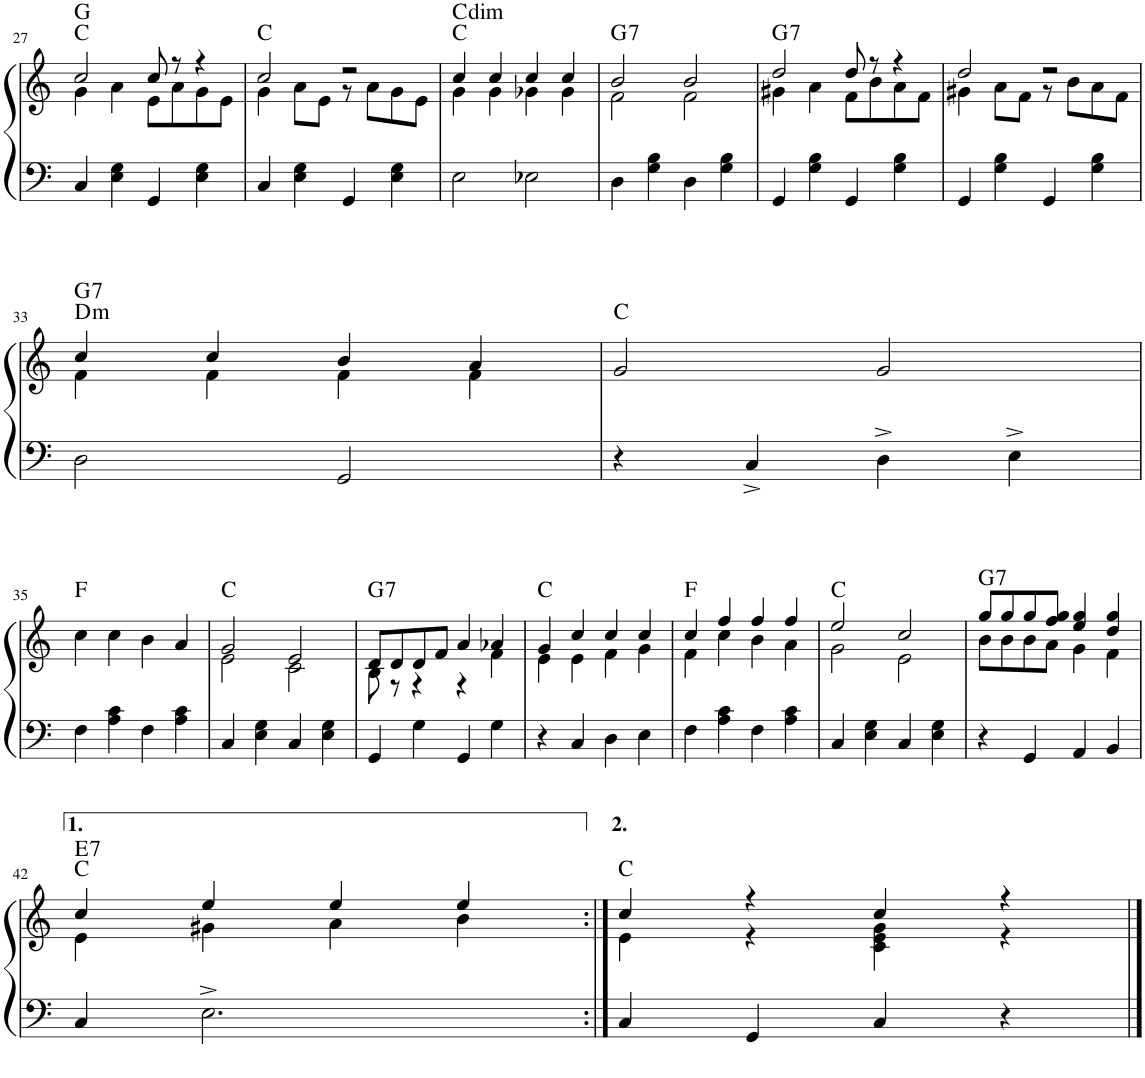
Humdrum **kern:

**kern	**kern	**harte
*part1	*part1	*part1
*staff2	*staff1	*
*I"Accordion	*	*
*I'Acc	*	*
!!LO:PB:g=z
*clefF4	*clefG2	*
*k[]	*k[]	*
*M4/4	*M4/4	*
=27	=27	=27
*	*^	*
4C/	2cc/	4g\	C:maj G:maj
4E\ 4G\	.	4a\	.
4GG/	8cc/	8e\L	.
.	8r	8a\	.
4E\ 4G\	4r	8g\	.
.	.	8e\J	.
=28	=28	=28	=28
4C/	2cc/	4g\	C:maj
4E\ 4G\	.	8a\L	.
.	.	8e\J	.
4GG/	2r	8r	.
.	.	8a\L	.
4E\ 4G\	.	8g\	.
.	.	8e\J	.
=29	=29	=29	=29
!	!	!	!LO:H:n=2:kt=dim
2E\	4cc/	4g\	C:maj C:dim
.	4cc/	4g\	.
2E-X\	4cc/	4g-X\	.
.	4cc/	4g-\	.
=30	=30	=30	=30
!	!	!	!LO:H:kt=7
4D\	2b/	2f\	G:7
4G\ 4B\	.	.	.
4D\	2b/	2f\	.
4G\ 4B\	.	.	.
=31	=31	=31	=31
!	!	!	!LO:H:kt=7
4GG/	2dd/	4g#X\	G:7
4G\ 4B\	.	4a\	.
4GG/	8dd/	8f\L	.
.	8r	8b\	.
4G\ 4B\	4r	8a\	.
.	.	8f\J	.
=32	=32	=32	=32
4GG/	2dd/	4g#X\	.
4G\ 4B\	.	8a\L	.
.	.	8f\J	.
4GG/	2r	8r	.
.	.	8b\L	.
4G\ 4B\	.	8a\	.
.	.	8f\J	.
!!LO:LB:g=z	!!
=33	=33	=33	=33
!	!	!	!LO:H:n=1:kt=m
!	!	!	!LO:H:n=2:kt=7
2D\	4cc/	4f\	D:min G:7
.	4cc/	4f\	.
2GG/	4b/	4f\	.
.	4a/	4f\	.
*	*v	*v	*
=34	=34	=34
4r	2g/	C:maj
4C^/	.	.
4D^\	2g/	.
4E^\	.	.
!!LO:LB:g=z
=35	=35	=35
4F\	4cc\	F:maj
4A\ 4c\	4cc\	.
4F\	4b\	.
4A\ 4c\	4a/	.
=36	=36	=36
*	*^	*
4C/	2g/	2e\	C:maj
4E\ 4G\	.	.	.
4C/	2e/	2c\	.
4E\ 4G\	.	.	.
=37	=37	=37	=37
!	!	!	!LO:H:kt=7
4GG/	8d/L	8B\	G:7
.	8d/	8r	.
4G\	8d/	4r	.
.	8f/J	.	.
4GG/	4a/	4r	.
4G\	4a-X/	4f\	.
=38	=38	=38	=38
4r	4g/	4e\	C:maj
4C/	4cc/	4e\	.
4D\	4cc/	4f\	.
4E\	4cc/	4g\	.
=39	=39	=39	=39
4F\	4cc/	4f\	F:maj
4A\ 4c\	4ff/	4cc\	.
4F\	4ff/	4b\	.
4A\ 4c\	4ff/	4a\	.
=40	=40	=40	=40
4C/	2ee/	2g\	C:maj
4E\ 4G\	.	.	.
4C/	2cc/	2e\	.
4E\ 4G\	.	.	.
=41	=41	=41	=41
!	!	!	!LO:H:kt=7
4r	8gg/L	8b\L	G:7
.	8gg/	8b\	.
4GG/	8gg/	8b\	.
.	8ff/ 8gg/J	8a\J	.
4AA/	4ee/ 4gg/	4g\	.
4BB/	4dd/ 4gg/	4f\	.
!!LO:LB:g=z	!!
=42	=42	=42	=42
!	!	!	!LO:H:n=2:kt=7
4C/	4cc/	4e\	C:maj E:7
2.E^\	4ee/	4g#X\	.
.	4ee/	4a\	.
.	4ee/	4b\	.
=43:|!	=43:|!	=43:|!	=43:|!
4C/	4cc/	4e\	C:maj
4GG/	4r	4r	.
4C/	4cc/	4c\ 4e\ 4g\	.
4r	4r	4r	.
*	*v	*v	*
==	==	==
*-	*-	*-
